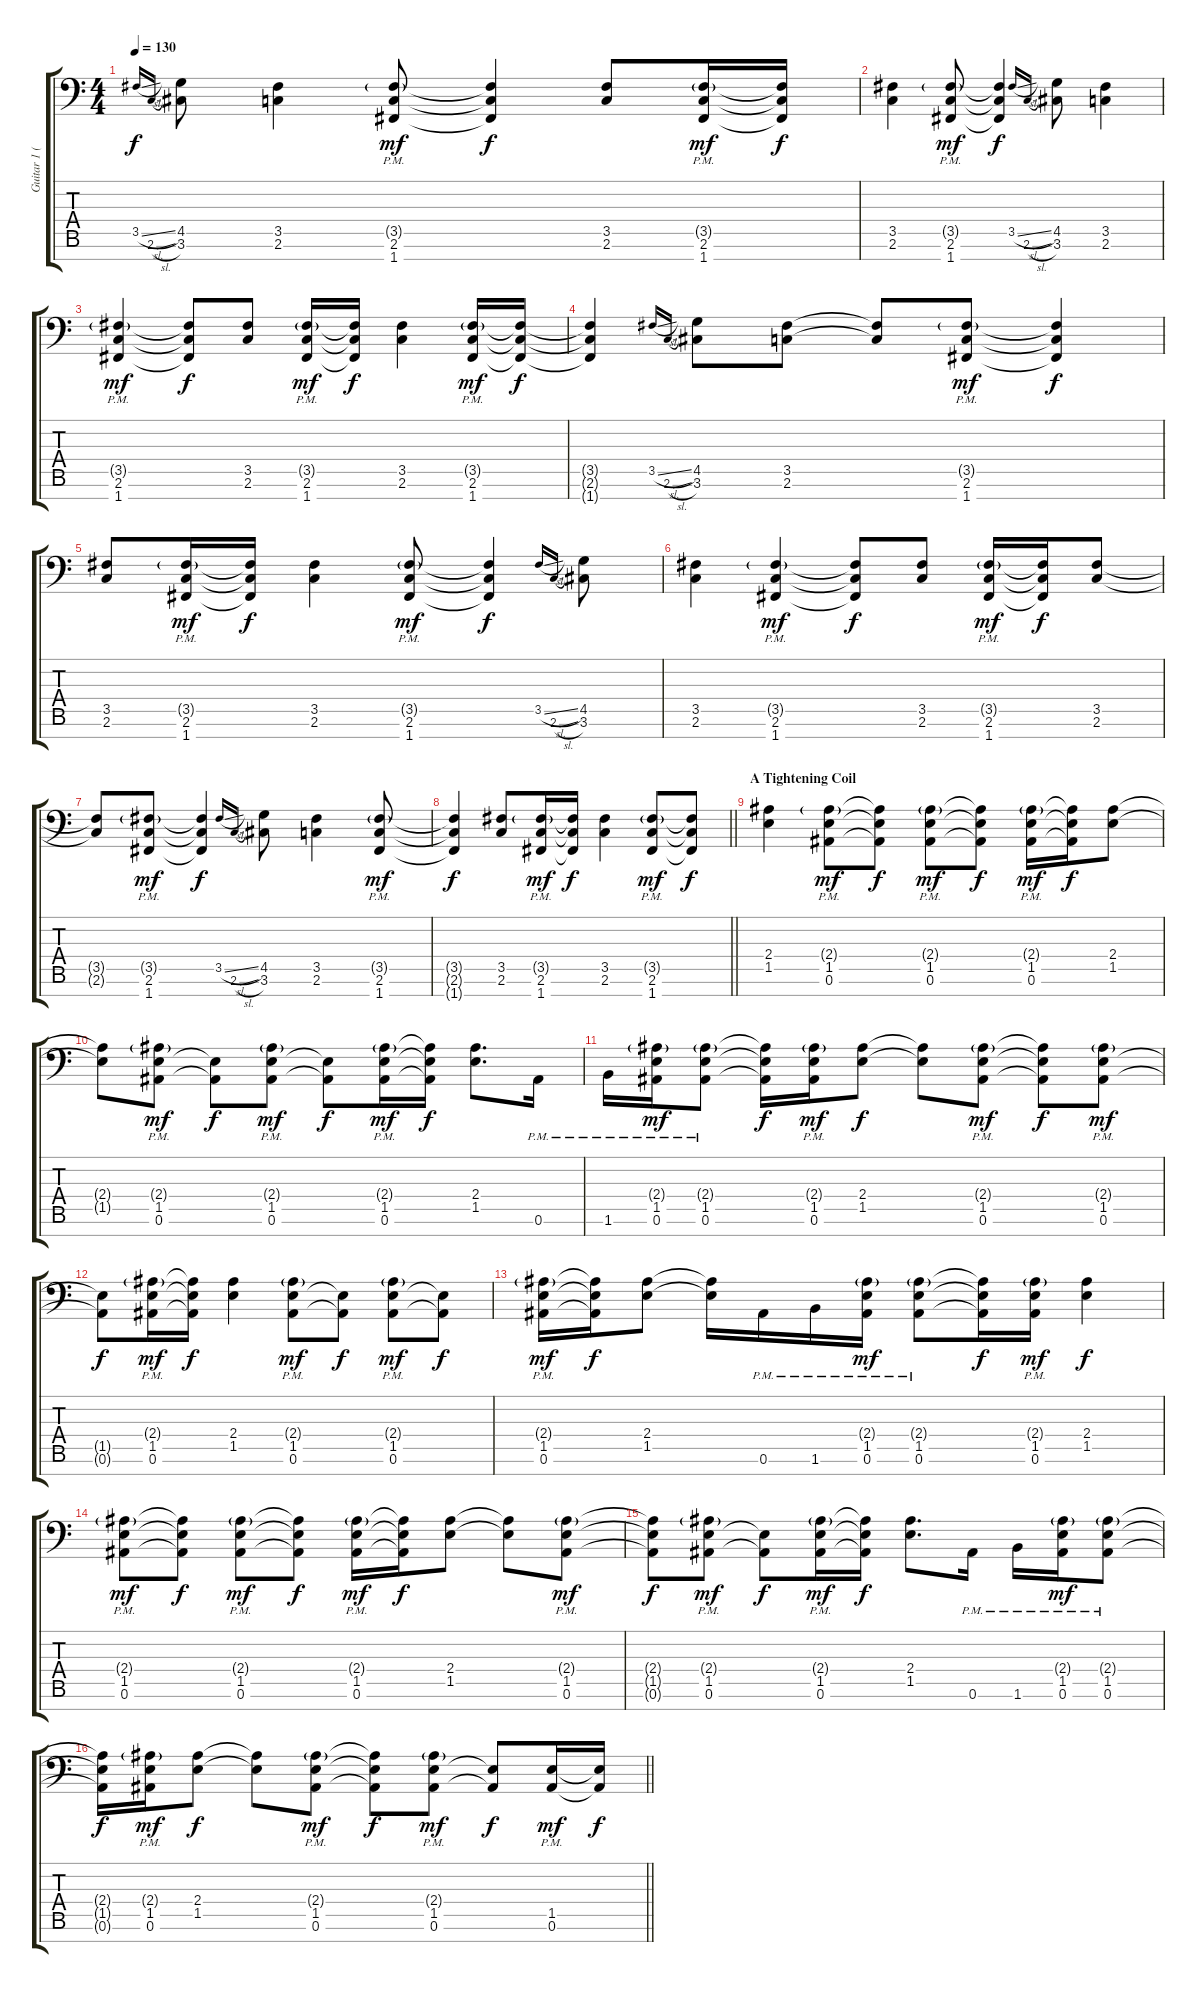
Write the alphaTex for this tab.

\track ("Guitar 1 (Marten Hagstrom)" "Guitar 1 (") {instrument distortionguitar}
\staff {score tabs}
\tuning (Bb3 F3 Db3 Ab2 Eb2 Bb1 F1) {hide}
\ts (4 4)
\tempo 130
\clef f4
\ks c
3.5{sl}.16{gr onbeat dy f} 2.6{sl}.16{gr onbeat} (4.5 3.6).8 (3.5 2.6).4 (3.5{g pm} 2.6{pm} 1.7{pm}).8{dy mf} (3.5{t} 2.6{t} 1.7{t}).4{dy f} (3.5 2.6).8 (3.5{g pm} 2.6{pm} 1.7{pm}).16{dy mf} (3.5{t} 2.6{t} 1.7{t}).16{dy f} |
(3.5 2.6).4 (3.5{g pm} 2.6{pm} 1.7{pm}).8{dy mf} (3.5{t} 2.6{t} 1.7{t}).4{dy f} 3.5{sl}.16{gr onbeat} 2.6{sl}.16{gr onbeat} (4.5 3.6).8 (3.5 2.6).4 |
(3.5{g pm} 2.6{pm} 1.7{pm}).4{dy mf} (3.5{t} 2.6{t} 1.7{t}).8{dy f} (3.5 2.6).8 (3.5{g pm} 2.6{pm} 1.7{pm}).16{dy mf} (3.5{t} 2.6{t} 1.7{t}).16{dy f} (3.5 2.6).4 (3.5{g pm} 2.6{pm} 1.7{pm}).16{dy mf} (3.5{t} 2.6{t} 1.7{t}).16{dy f} |
(3.5{t} 2.6{t} 1.7{t}).4 3.5{sl}.16{gr onbeat} 2.6{sl}.16{gr onbeat} (4.5 3.6).8 (3.5 2.6).8 (3.5{t} 2.6{t}).8 (3.5{g pm} 2.6{pm} 1.7{pm}).8{dy mf} (3.5{t} 2.6{t} 1.7{t}).4{dy f} |
(3.5 2.6).8 (3.5{g pm} 2.6{pm} 1.7{pm}).16{dy mf} (3.5{t} 2.6{t} 1.7{t}).16{dy f} (3.5 2.6).4 (3.5{g pm} 2.6{pm} 1.7{pm}).8{dy mf} (3.5{t} 2.6{t} 1.7{t}).4{dy f} 3.5{sl}.16{gr onbeat} 2.6{sl}.16{gr onbeat} (4.5 3.6).8 |
(3.5 2.6).4 (3.5{g pm} 2.6{pm} 1.7{pm}).4{dy mf} (3.5{t} 2.6{t} 1.7{t}).8{dy f} (3.5 2.6).8 (3.5{g pm} 2.6{pm} 1.7{pm}).16{dy mf} (3.5{t} 2.6{t} 1.7{t}).16{dy f} (3.5 2.6).8 |
(3.5{t} 2.6{t}).8 (3.5{g pm} 2.6{pm} 1.7{pm}).8{dy mf} (3.5{t} 2.6{t} 1.7{t}).4{dy f} 3.5{sl}.16{gr onbeat} 2.6{sl}.16{gr onbeat} (4.5 3.6).8 (3.5 2.6).4 (3.5{g pm} 2.6{pm} 1.7{pm}).8{dy mf} |
\barLineRight lightlight
(3.5{t} 2.6{t} 1.7{t}).4{dy f} (3.5 2.6).8 (3.5{g pm} 2.6{pm} 1.7{pm}).16{dy mf} (3.5{t} 2.6{t} 1.7{t}).16{dy f} (3.5 2.6).4 (3.5{g pm} 2.6{pm} 1.7{pm}).8{dy mf} (3.5{t} 2.6{t} 1.7{t}).8{dy f} |
\section ("" "A Tightening Coil")
(2.4 1.5).4 (2.4{g pm} 1.5{pm} 0.6{pm}).8{dy mf} (2.4{t} 1.5{t} 0.6{t}).8{dy f} (2.4{g pm} 1.5{pm} 0.6{pm}).8{dy mf} (2.4{t} 1.5{t} 0.6{t}).8{dy f} (2.4{g pm} 1.5{pm} 0.6{pm}).16{dy mf} (2.4{t} 1.5{t} 0.6{t}).16{dy f} (2.4 1.5).8 |
(2.4{t} 1.5{t}).8 (2.4{g pm} 1.5{pm} 0.6{pm}).8{dy mf} (1.5{t} 0.6{t}).8{dy f} (2.4{g pm} 1.5{pm} 0.6{pm}).8{dy mf} (1.5{t} 0.6{t}).8{dy f} (2.4{g pm} 1.5{pm} 0.6{pm}).16{dy mf} (2.4{t} 1.5{t} 0.6{t}).16{dy f} (2.4 1.5).8{d} 0.6{pm}.16 |
1.6{pm}.16 (2.4{g pm} 1.5{pm} 0.6{pm}).16{dy mf} (2.4{g pm} 1.5{pm} 0.6{pm}).8 (2.4{t} 1.5{t} 0.6{t}).16{dy f} (2.4{g pm} 1.5{pm} 0.6{pm}).16{dy mf} (2.4 1.5).8{dy f} (2.4{t} 1.5{t}).8 (2.4{g pm} 1.5{pm} 0.6{pm}).8{dy mf} (2.4{t} 1.5{t} 0.6{t}).8{dy f} (2.4{g pm} 1.5{pm} 0.6{pm}).8{dy mf} |
(1.5{t} 0.6{t}).8{dy f} (2.4{g pm} 1.5{pm} 0.6{pm}).16{dy mf} (2.4{t} 1.5{t} 0.6{t}).16{dy f} (2.4 1.5).4 (2.4{g pm} 1.5{pm} 0.6{pm}).8{dy mf} (1.5{t} 0.6{t}).8{dy f} (2.4{g pm} 1.5{pm} 0.6{pm}).8{dy mf} (1.5{t} 0.6{t}).8{dy f} |
(2.4{g pm} 1.5{pm} 0.6{pm}).16{dy mf} (2.4{t} 1.5{t} 0.6{t}).16{dy f} (2.4 1.5).8 (2.4{t} 1.5{t}).16 0.6{pm}.16 1.6{pm}.16 (2.4{g pm} 1.5{pm} 0.6{pm}).16{dy mf} (2.4{g pm} 1.5{pm} 0.6{pm}).8 (2.4{t} 1.5{t} 0.6{t}).16{dy f} (2.4{g pm} 1.5{pm} 0.6{pm}).16{dy mf} (2.4 1.5).4{dy f} |
(2.4{g pm} 1.5{pm} 0.6{pm}).8{dy mf} (2.4{t} 1.5{t} 0.6{t}).8{dy f} (2.4{g pm} 1.5{pm} 0.6{pm}).8{dy mf} (2.4{t} 1.5{t} 0.6{t}).8{dy f} (2.4{g pm} 1.5{pm} 0.6{pm}).16{dy mf} (2.4{t} 1.5{t} 0.6{t}).16{dy f} (2.4 1.5).8 (2.4{t} 1.5{t}).8 (2.4{g} 1.5{pm} 0.6{pm}).8{dy mf} |
(2.4{t} 1.5{t} 0.6{t}).8{dy f} (2.4{g pm} 1.5{pm} 0.6{pm}).8{dy mf} (1.5{t} 0.6{t}).8{dy f} (2.4{g pm} 1.5{pm} 0.6{pm}).16{dy mf} (2.4{t} 1.5{t} 0.6{t}).16{dy f} (2.4 1.5).8{d} 0.6{pm}.16 1.6{pm}.16 (2.4{g pm} 1.5{pm} 0.6{pm}).16{dy mf} (2.4{g pm} 1.5{pm} 0.6{pm}).8 |
\barLineRight lightlight
(2.4{t} 1.5{t} 0.6{t}).16{dy f} (2.4{g pm} 1.5{pm} 0.6{pm}).16{dy mf} (2.4 1.5).8{dy f} (2.4{t} 1.5{t}).8 (2.4{g pm} 1.5{pm} 0.6{pm}).8{dy mf} (2.4{t} 1.5{t} 0.6{t}).8{dy f} (2.4{g pm} 1.5{pm} 0.6{pm}).8{dy mf} (1.5{t} 0.6{t}).8{dy f} (1.5{pm} 0.6{pm}).16{dy mf} (1.5{t} 0.6{t}).16{dy f}
